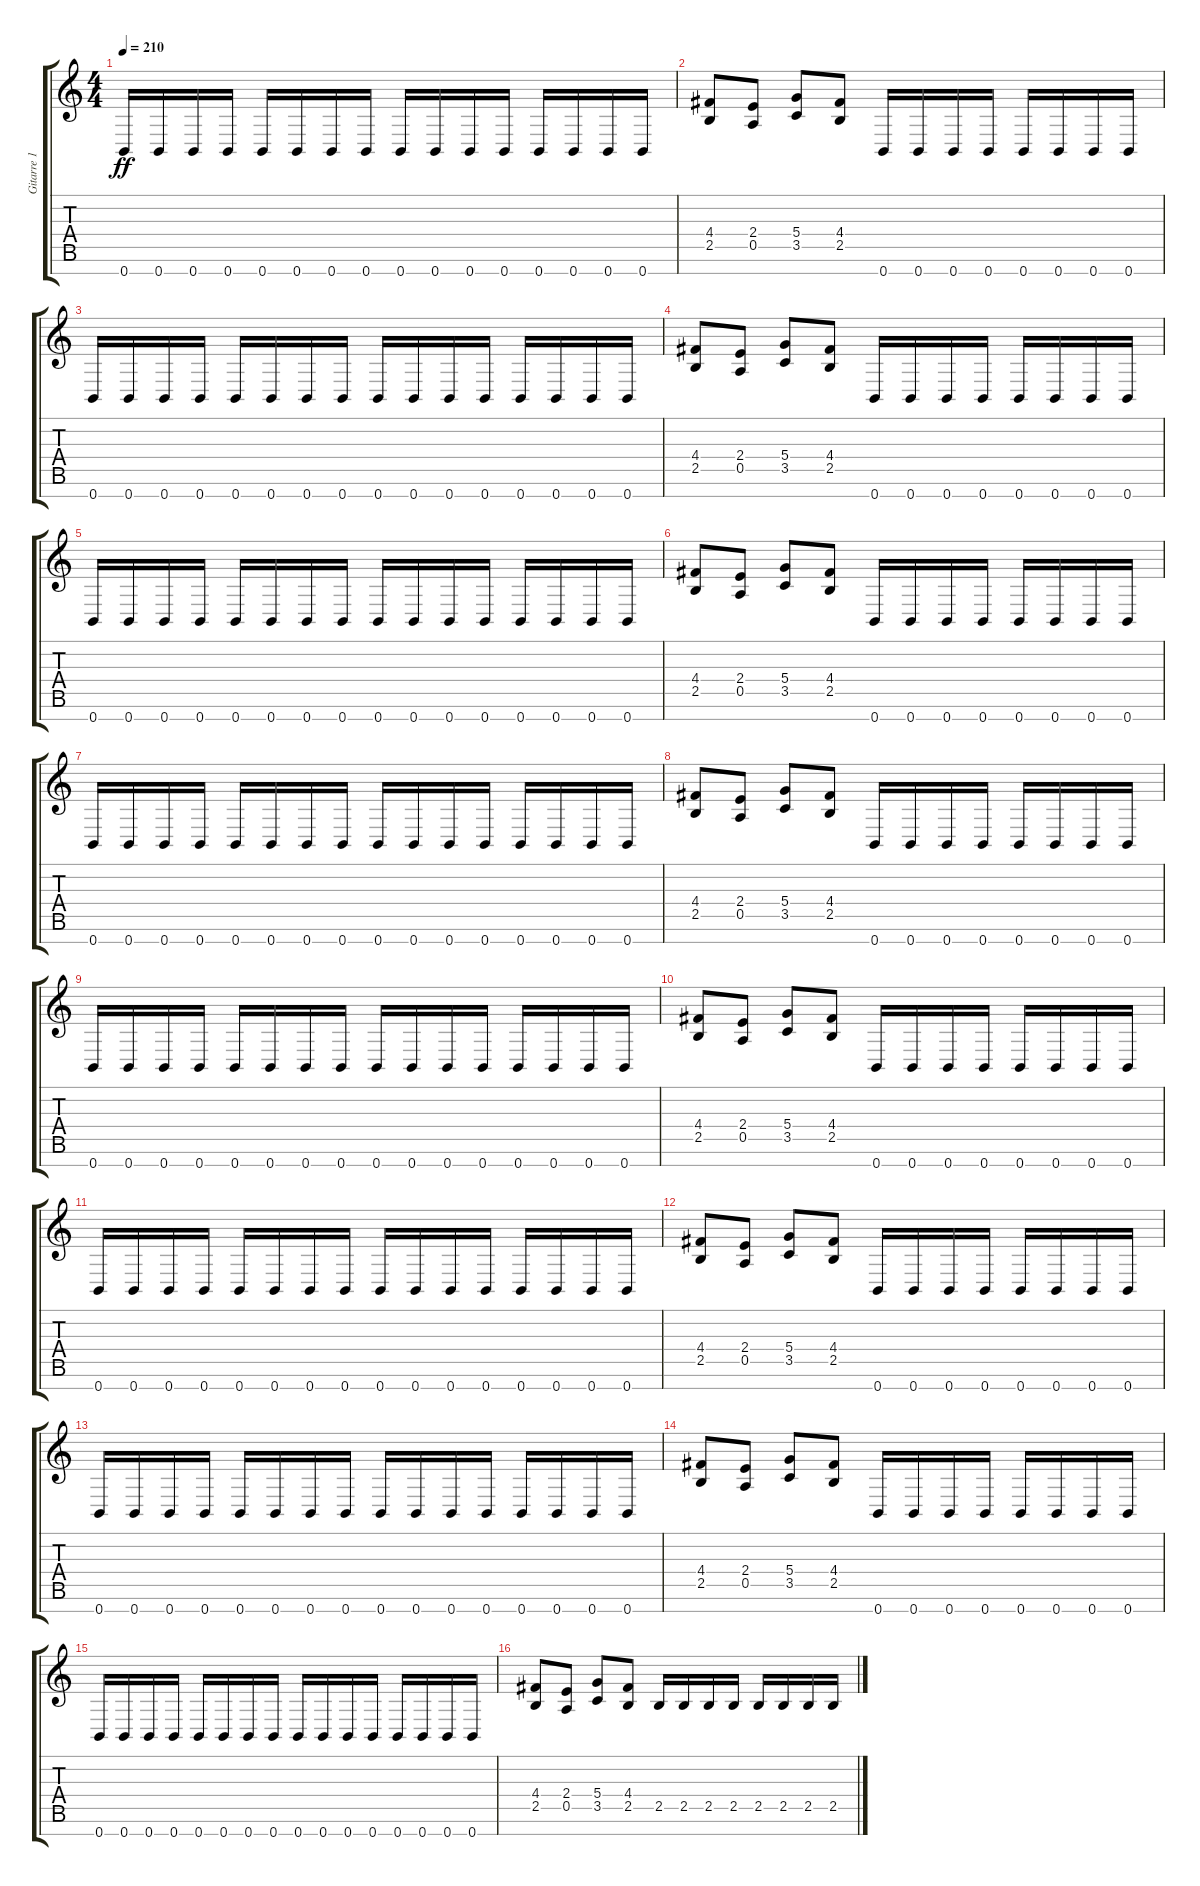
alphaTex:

\track ("Gitarre 1" "Gitarre 1") {instrument distortionguitar}
\staff {score tabs}
\tuning (E4 B3 G3 D3 A2 E2 B1) {hide}
\ts (4 4)
\tempo 210
\clef g2
\ks c
0.7.16{dy ff} 0.7.16 0.7.16 0.7.16 0.7.16 0.7.16 0.7.16 0.7.16 0.7.16 0.7.16 0.7.16 0.7.16 0.7.16 0.7.16 0.7.16 0.7.16 |
(4.4 2.5).8 (2.4 0.5).8 (5.4 3.5).8 (4.4 2.5).8 0.7.16 0.7.16 0.7.16 0.7.16 0.7.16 0.7.16 0.7.16 0.7.16 |
0.7.16 0.7.16 0.7.16 0.7.16 0.7.16 0.7.16 0.7.16 0.7.16 0.7.16 0.7.16 0.7.16 0.7.16 0.7.16 0.7.16 0.7.16 0.7.16 |
(4.4 2.5).8 (2.4 0.5).8 (5.4 3.5).8 (4.4 2.5).8 0.7.16 0.7.16 0.7.16 0.7.16 0.7.16 0.7.16 0.7.16 0.7.16 |
0.7.16 0.7.16 0.7.16 0.7.16 0.7.16 0.7.16 0.7.16 0.7.16 0.7.16 0.7.16 0.7.16 0.7.16 0.7.16 0.7.16 0.7.16 0.7.16 |
(4.4 2.5).8 (2.4 0.5).8 (5.4 3.5).8 (4.4 2.5).8 0.7.16 0.7.16 0.7.16 0.7.16 0.7.16 0.7.16 0.7.16 0.7.16 |
0.7.16 0.7.16 0.7.16 0.7.16 0.7.16 0.7.16 0.7.16 0.7.16 0.7.16 0.7.16 0.7.16 0.7.16 0.7.16 0.7.16 0.7.16 0.7.16 |
(4.4 2.5).8 (2.4 0.5).8 (5.4 3.5).8 (4.4 2.5).8 0.7.16 0.7.16 0.7.16 0.7.16 0.7.16 0.7.16 0.7.16 0.7.16 |
0.7.16 0.7.16 0.7.16 0.7.16 0.7.16 0.7.16 0.7.16 0.7.16 0.7.16 0.7.16 0.7.16 0.7.16 0.7.16 0.7.16 0.7.16 0.7.16 |
(4.4 2.5).8 (2.4 0.5).8 (5.4 3.5).8 (4.4 2.5).8 0.7.16 0.7.16 0.7.16 0.7.16 0.7.16 0.7.16 0.7.16 0.7.16 |
0.7.16 0.7.16 0.7.16 0.7.16 0.7.16 0.7.16 0.7.16 0.7.16 0.7.16 0.7.16 0.7.16 0.7.16 0.7.16 0.7.16 0.7.16 0.7.16 |
(4.4 2.5).8 (2.4 0.5).8 (5.4 3.5).8 (4.4 2.5).8 0.7.16 0.7.16 0.7.16 0.7.16 0.7.16 0.7.16 0.7.16 0.7.16 |
0.7.16 0.7.16 0.7.16 0.7.16 0.7.16 0.7.16 0.7.16 0.7.16 0.7.16 0.7.16 0.7.16 0.7.16 0.7.16 0.7.16 0.7.16 0.7.16 |
(4.4 2.5).8 (2.4 0.5).8 (5.4 3.5).8 (4.4 2.5).8 0.7.16 0.7.16 0.7.16 0.7.16 0.7.16 0.7.16 0.7.16 0.7.16 |
0.7.16 0.7.16 0.7.16 0.7.16 0.7.16 0.7.16 0.7.16 0.7.16 0.7.16 0.7.16 0.7.16 0.7.16 0.7.16 0.7.16 0.7.16 0.7.16 |
(4.4 2.5).8 (2.4 0.5).8 (5.4 3.5).8 (4.4 2.5).8 2.5.16 2.5.16 2.5.16 2.5.16 2.5.16 2.5.16 2.5.16 2.5.16
